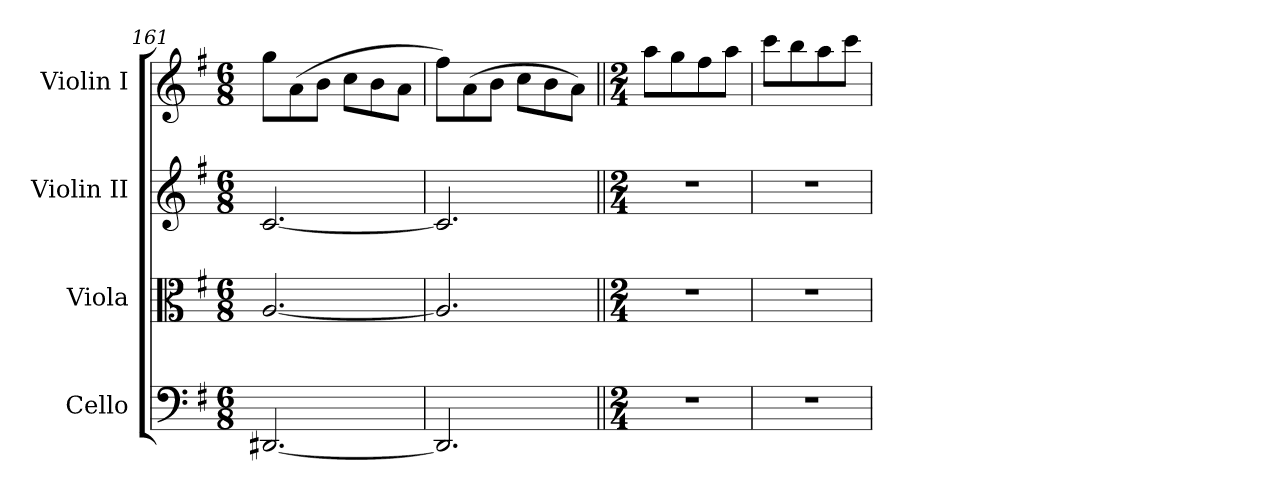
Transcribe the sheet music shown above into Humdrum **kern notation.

**kern	**kern	**kern	**kern
*part4	*part3	*part2	*part1
*staff4	*staff3	*staff2	*staff1
*I"Cello	*I"Viola	*I"Violin II	*I"Violin I
*	*I'Vla	*I'Vln	*I'Vln
*clefF4	*clefC3	*clefG2	*clefG2
*k[f#]	*k[f#]	*k[f#]	*k[f#]
*M6/8	*M6/8	*M6/8	*M6/8
=161	=161	=161	=161
[2.DD#X/	[2.A/	[2.c/	8gg\L
.	.	.	(>8a\
.	.	.	8b\J
.	.	.	8cc\L
.	.	.	8b\
.	.	.	8a\J
=162	=162	=162	=162
2.DD#/]	2.A/]	2.c/]	8ff#\L)
.	.	.	(>8a\
.	.	.	8b\J
.	.	.	8cc\L
.	.	.	8b\
.	.	.	8a\J)
!!LO:LB:g=z
=163||	=163||	=163||	=163||
*M2/4	*M2/4	*M2/4	*M2/4
2r	2r	2r	8aa\L
.	.	.	8gg\
.	.	.	8ff#\
.	.	.	8aa\J
=164	=164	=164	=164
2r	2r	2r	8ccc\L
.	.	.	8bb\
.	.	.	8aa\
.	.	.	8ccc\J
=	=	=	=
*-	*-	*-	*-
